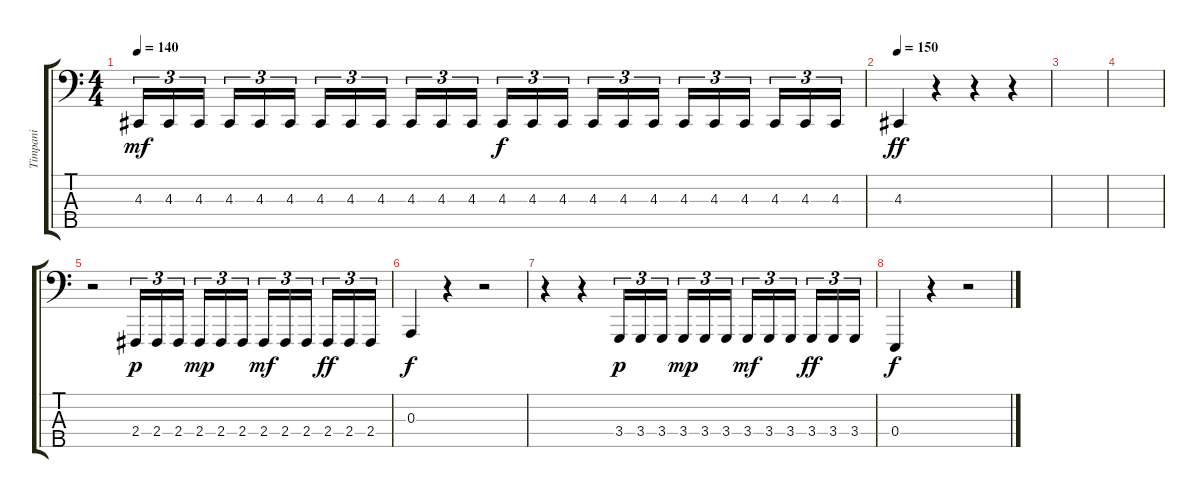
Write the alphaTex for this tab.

\track ("Timpani" "Timpani") {instrument timpani}
\staff {score tabs}
\tuning (G2 D2 A1 E1 B0) {hide}
\ts (4 4)
\tempo 140
\clef f4
\ks c
4.3.16{tu (3 2) dy mf} 4.3.16{tu (3 2)} 4.3.16{tu (3 2) beam splitsecondary} 4.3.16{tu (3 2)} 4.3.16{tu (3 2)} 4.3.16{tu (3 2)} 4.3.16{tu (3 2)} 4.3.16{tu (3 2)} 4.3.16{tu (3 2) beam splitsecondary} 4.3.16{tu (3 2)} 4.3.16{tu (3 2)} 4.3.16{tu (3 2)} 4.3.16{tu (3 2) dy f} 4.3.16{tu (3 2)} 4.3.16{tu (3 2) beam splitsecondary} 4.3.16{tu (3 2)} 4.3.16{tu (3 2)} 4.3.16{tu (3 2)} 4.3.16{tu (3 2)} 4.3.16{tu (3 2)} 4.3.16{tu (3 2) beam splitsecondary} 4.3.16{tu (3 2)} 4.3.16{tu (3 2)} 4.3.16{tu (3 2)} |
\tempo 150
4.3.4{dy ff} r.4 r.4 r.4 |
|
|
r.2 2.4.16{tu (3 2) dy p} 2.4.16{tu (3 2)} 2.4.16{tu (3 2) beam splitsecondary} 2.4.16{tu (3 2) dy mp} 2.4.16{tu (3 2)} 2.4.16{tu (3 2)} 2.4.16{tu (3 2) dy mf} 2.4.16{tu (3 2)} 2.4.16{tu (3 2) beam splitsecondary} 2.4.16{tu (3 2) dy ff} 2.4.16{tu (3 2)} 2.4.16{tu (3 2)} |
0.3.4{dy f} r.4 r.2 |
r.4 r.4 3.4.16{tu (3 2) dy p} 3.4.16{tu (3 2)} 3.4.16{tu (3 2) beam splitsecondary} 3.4.16{tu (3 2) dy mp} 3.4.16{tu (3 2)} 3.4.16{tu (3 2)} 3.4.16{tu (3 2) dy mf} 3.4.16{tu (3 2)} 3.4.16{tu (3 2) beam splitsecondary} 3.4.16{tu (3 2) dy ff} 3.4.16{tu (3 2)} 3.4.16{tu (3 2)} |
0.4.4{dy f} r.4 r.2
